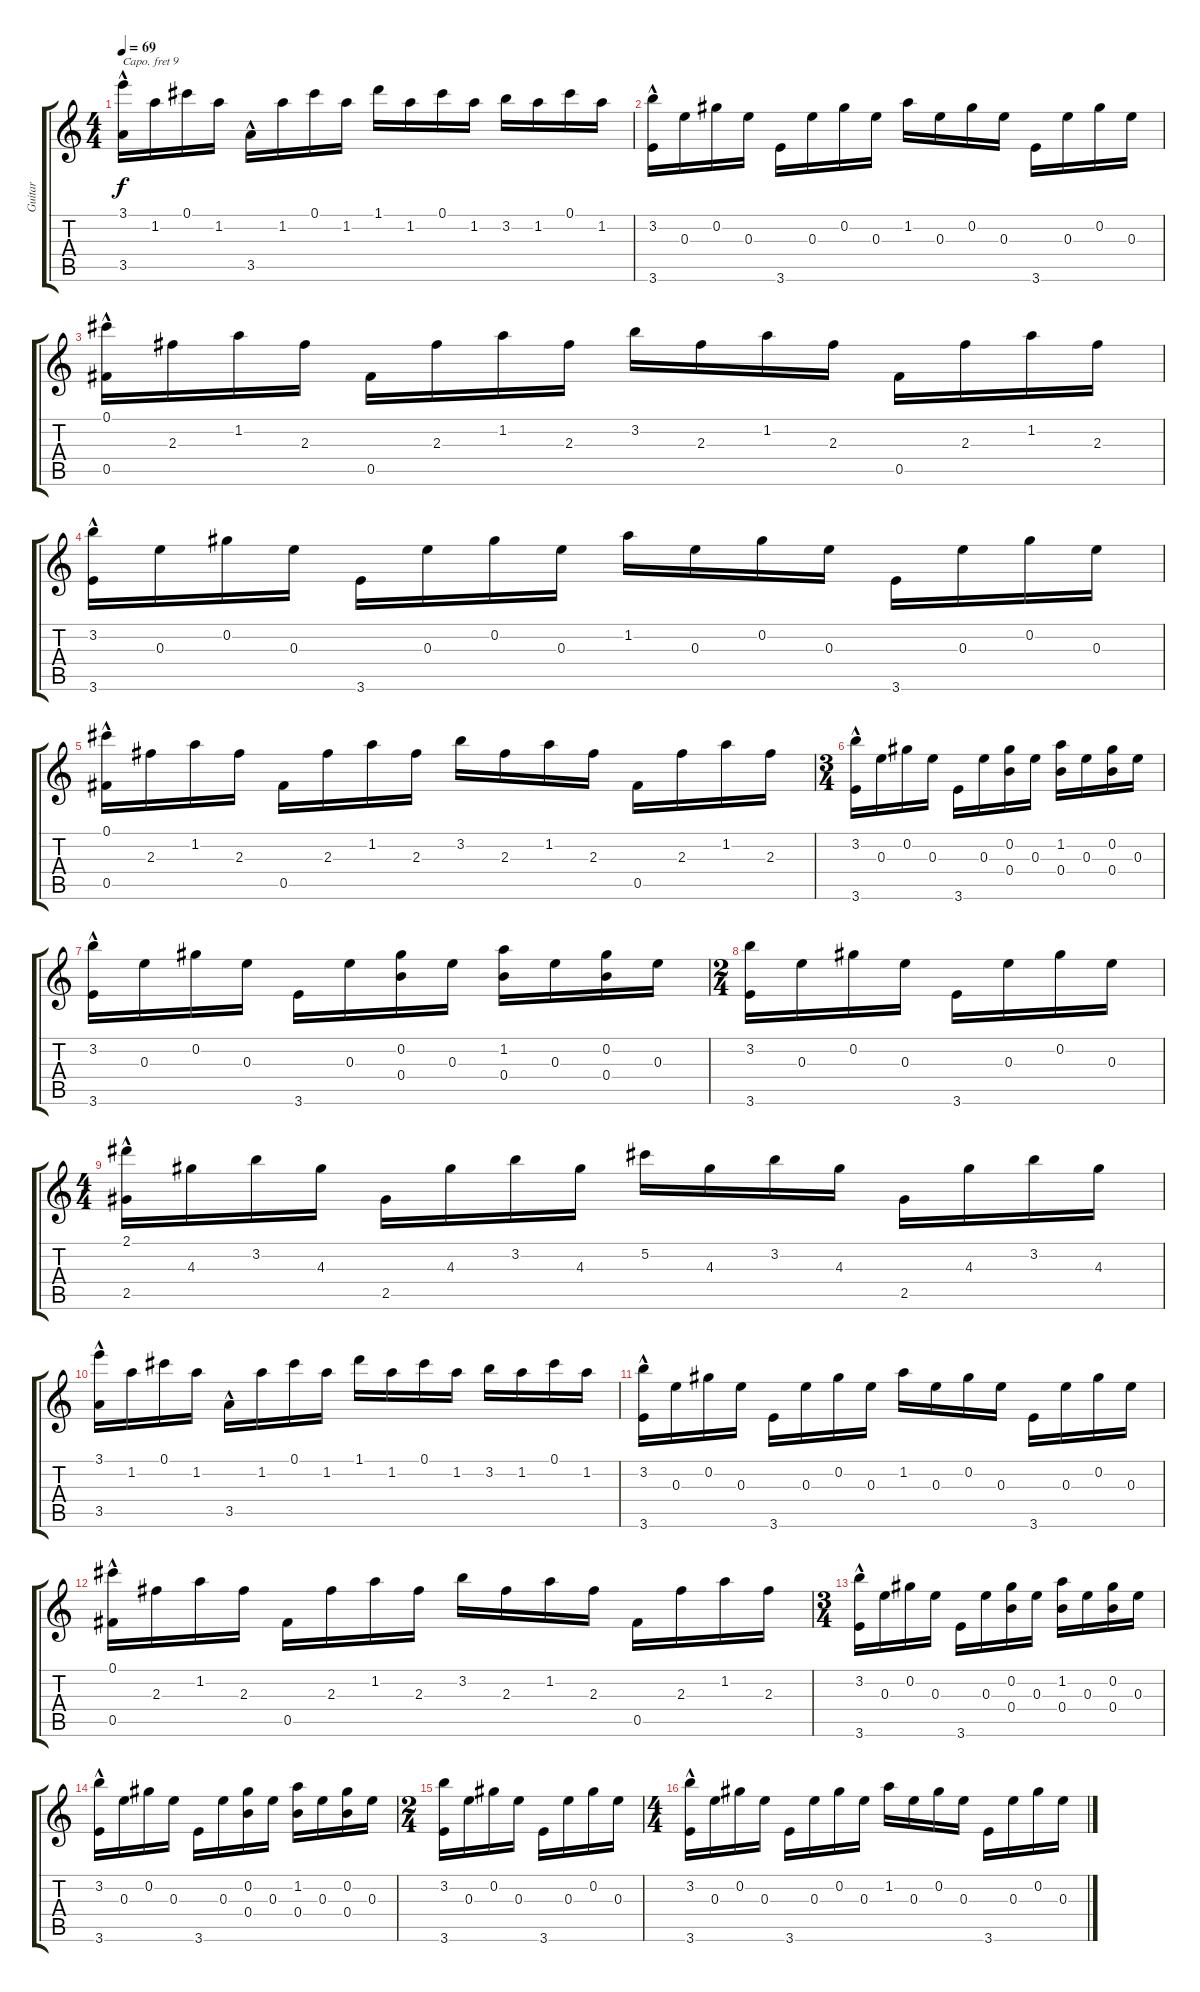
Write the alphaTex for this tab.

\track ("Guitar" "Guitar") {instrument acousticguitarsteel}
\staff {score tabs}
\capo 9
\tuning (E4 B3 G3 D3 A2 E2) {hide}
\ts (4 4)
\tempo 69
\clef g2
\ks c
(3.1{hac} 3.5).16{dy f} 1.2.16 0.1.16 1.2.16 3.5{hac}.16 1.2.16 0.1.16 1.2.16 1.1.16 1.2.16 0.1.16 1.2.16 3.2.16 1.2.16 0.1.16 1.2.16 |
(3.2{hac} 3.6).16 0.3.16 0.2.16 0.3.16 3.6.16 0.3.16 0.2.16 0.3.16 1.2.16 0.3.16 0.2.16 0.3.16 3.6.16 0.3.16 0.2.16 0.3.16 |
(0.1{hac} 0.5).16 2.3.16 1.2.16 2.3.16 0.5.16 2.3.16 1.2.16 2.3.16 3.2.16 2.3.16 1.2.16 2.3.16 0.5.16 2.3.16 1.2.16 2.3.16 |
(3.2{hac} 3.6).16 0.3.16 0.2.16 0.3.16 3.6.16 0.3.16 0.2.16 0.3.16 1.2.16 0.3.16 0.2.16 0.3.16 3.6.16 0.3.16 0.2.16 0.3.16 |
(0.1{hac} 0.5).16 2.3.16 1.2.16 2.3.16 0.5.16 2.3.16 1.2.16 2.3.16 3.2.16 2.3.16 1.2.16 2.3.16 0.5.16 2.3.16 1.2.16 2.3.16 |
\ts (3 4)
(3.2{hac} 3.6).16 0.3.16 0.2.16 0.3.16 3.6.16 0.3.16 (0.2 0.4).16 0.3.16 (1.2 0.4).16 0.3.16 (0.2 0.4).16 0.3.16 |
(3.2{hac} 3.6).16 0.3.16 0.2.16 0.3.16 3.6.16 0.3.16 (0.2 0.4).16 0.3.16 (1.2 0.4).16 0.3.16 (0.2 0.4).16 0.3.16 |
\ts (2 4)
(3.2 3.6).16 0.3.16 0.2.16 0.3.16 3.6.16 0.3.16 0.2.16 0.3.16 |
\ts (4 4)
(2.1{hac} 2.5).16 4.3.16 3.2.16 4.3.16 2.5.16 4.3.16 3.2.16 4.3.16 5.2.16 4.3.16 3.2.16 4.3.16 2.5.16 4.3.16 3.2.16 4.3.16 |
(3.1{hac} 3.5).16 1.2.16 0.1.16 1.2.16 3.5{hac}.16 1.2.16 0.1.16 1.2.16 1.1.16 1.2.16 0.1.16 1.2.16 3.2.16 1.2.16 0.1.16 1.2.16 |
(3.2{hac} 3.6).16 0.3.16 0.2.16 0.3.16 3.6.16 0.3.16 0.2.16 0.3.16 1.2.16 0.3.16 0.2.16 0.3.16 3.6.16 0.3.16 0.2.16 0.3.16 |
(0.1{hac} 0.5).16 2.3.16 1.2.16 2.3.16 0.5.16 2.3.16 1.2.16 2.3.16 3.2.16 2.3.16 1.2.16 2.3.16 0.5.16 2.3.16 1.2.16 2.3.16 |
\ts (3 4)
(3.2{hac} 3.6).16 0.3.16 0.2.16 0.3.16 3.6.16 0.3.16 (0.2 0.4).16 0.3.16 (1.2 0.4).16 0.3.16 (0.2 0.4).16 0.3.16 |
(3.2{hac} 3.6).16 0.3.16 0.2.16 0.3.16 3.6.16 0.3.16 (0.2 0.4).16 0.3.16 (1.2 0.4).16 0.3.16 (0.2 0.4).16 0.3.16 |
\ts (2 4)
(3.2 3.6).16 0.3.16 0.2.16 0.3.16 3.6.16 0.3.16 0.2.16 0.3.16 |
\ts (4 4)
(3.2{hac} 3.6).16 0.3.16 0.2.16 0.3.16 3.6.16 0.3.16 0.2.16 0.3.16 1.2.16 0.3.16 0.2.16 0.3.16 3.6.16 0.3.16 0.2.16 0.3.16
